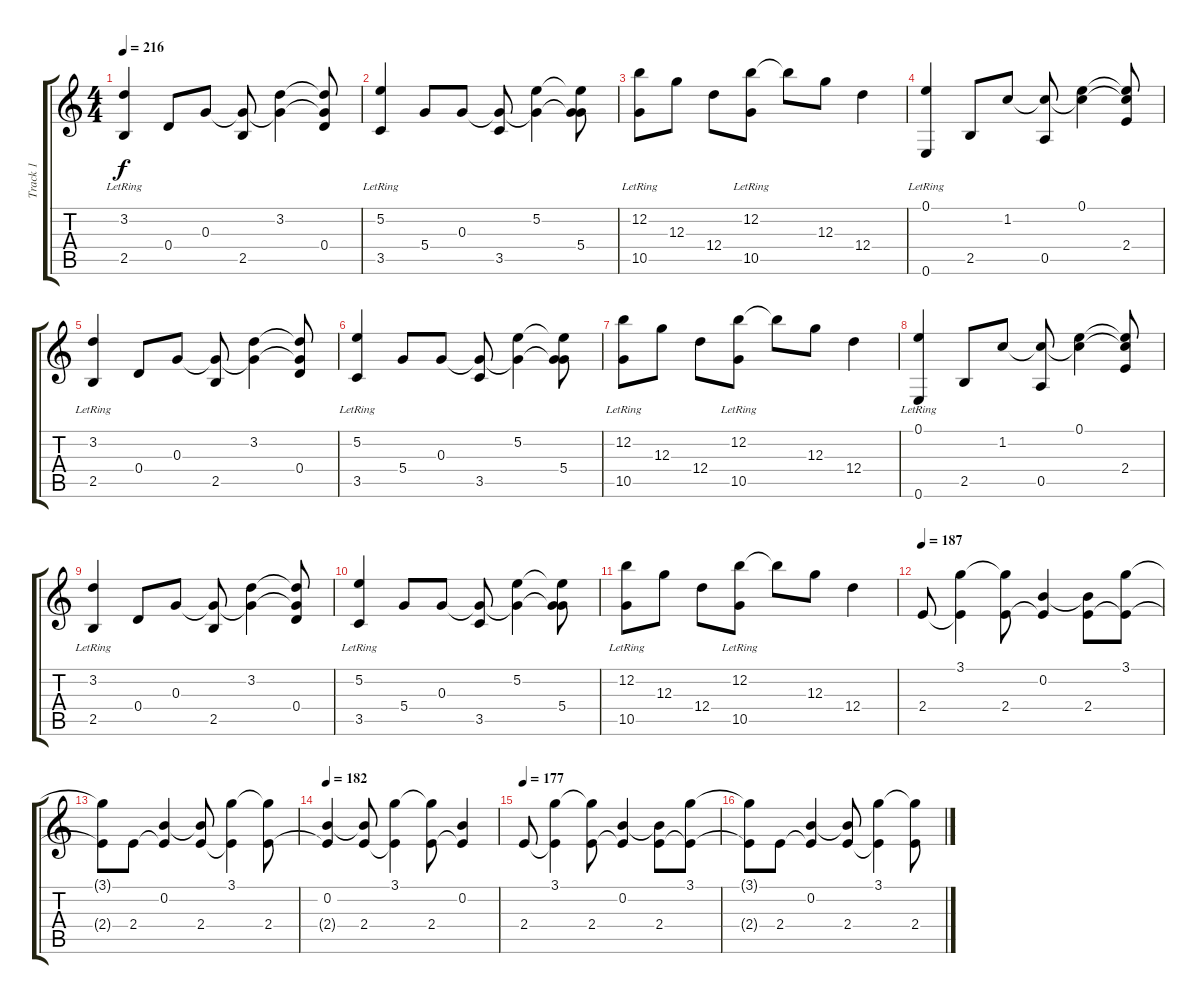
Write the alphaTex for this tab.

\track ("Track 1" "Track 1") {instrument acousticguitarsteel}
\staff {score tabs}
\tuning (E4 B3 G3 D3 A2 E2) {hide}
\ts (4 4)
\tempo 216
\clef g2
\ks c
(3.2{lr} 2.5{lr}).4{dy f} 0.4.8 0.3.8 (0.3{t} 2.5).8 (3.2 0.3{t}).4 (3.2{t} 0.3{t} 0.4).8 |
(5.2{lr} 3.5{lr}).4 5.4.8 0.3.8 (0.3{t} 3.5).8 (5.2 0.3{t}).4 (5.2{t} 0.3{t} 5.4).8 |
(12.2{lr} 10.5{lr}).8 12.3.8 12.4.8 (12.2{lr} 10.5{lr}).8 12.2{t}.8 12.3.8 12.4.4 |
(0.1{lr} 0.6{lr}).4 2.5.8 1.2.8 (1.2{t} 0.5).8 (0.1 1.2{t}).4 (0.1{t} 1.2{t} 2.4).8 |
(3.2{lr} 2.5{lr}).4 0.4.8 0.3.8 (0.3{t} 2.5).8 (3.2 0.3{t}).4 (3.2{t} 0.3{t} 0.4).8 |
(5.2{lr} 3.5{lr}).4 5.4.8 0.3.8 (0.3{t} 3.5).8 (5.2 0.3{t}).4 (5.2{t} 0.3{t} 5.4).8 |
(12.2{lr} 10.5{lr}).8 12.3.8 12.4.8 (12.2{lr} 10.5{lr}).8 12.2{t}.8 12.3.8 12.4.4 |
(0.1{lr} 0.6{lr}).4 2.5.8 1.2.8 (1.2{t} 0.5).8 (0.1 1.2{t}).4 (0.1{t} 1.2{t} 2.4).8 |
(3.2{lr} 2.5{lr}).4 0.4.8 0.3.8 (0.3{t} 2.5).8 (3.2 0.3{t}).4 (3.2{t} 0.3{t} 0.4).8 |
(5.2{lr} 3.5{lr}).4 5.4.8 0.3.8 (0.3{t} 3.5).8 (5.2 0.3{t}).4 (5.2{t} 0.3{t} 5.4).8 |
(12.2{lr} 10.5{lr}).8 12.3.8 12.4.8 (12.2{lr} 10.5{lr}).8 12.2{t}.8 12.3.8 12.4.4 |
\tempo 187
2.4.8 (3.1 2.4{t}).4 (3.1{t} 2.4).8 (0.2 2.4{t}).4 (0.2{t} 2.4).8 (3.1 2.4{t}).8 |
(3.1{t} 2.4{t}).8 2.4.8 (0.2 2.4{t}).4 (0.2{t} 2.4).8 (3.1 2.4{t}).4 (3.1{t} 2.4).8 |
\tempo 182
(0.2 2.4{t}).4 (0.2{t} 2.4).8 (3.1 2.4{t}).4 (3.1{t} 2.4).8 (0.2 2.4{t}).4 |
\tempo 177
2.4.8 (3.1 2.4{t}).4 (3.1{t} 2.4).8 (0.2 2.4{t}).4 (0.2{t} 2.4).8 (3.1 2.4{t}).8 |
(3.1{t} 2.4{t}).8 2.4.8 (0.2 2.4{t}).4 (0.2{t} 2.4).8 (3.1 2.4{t}).4 (3.1{t} 2.4).8
